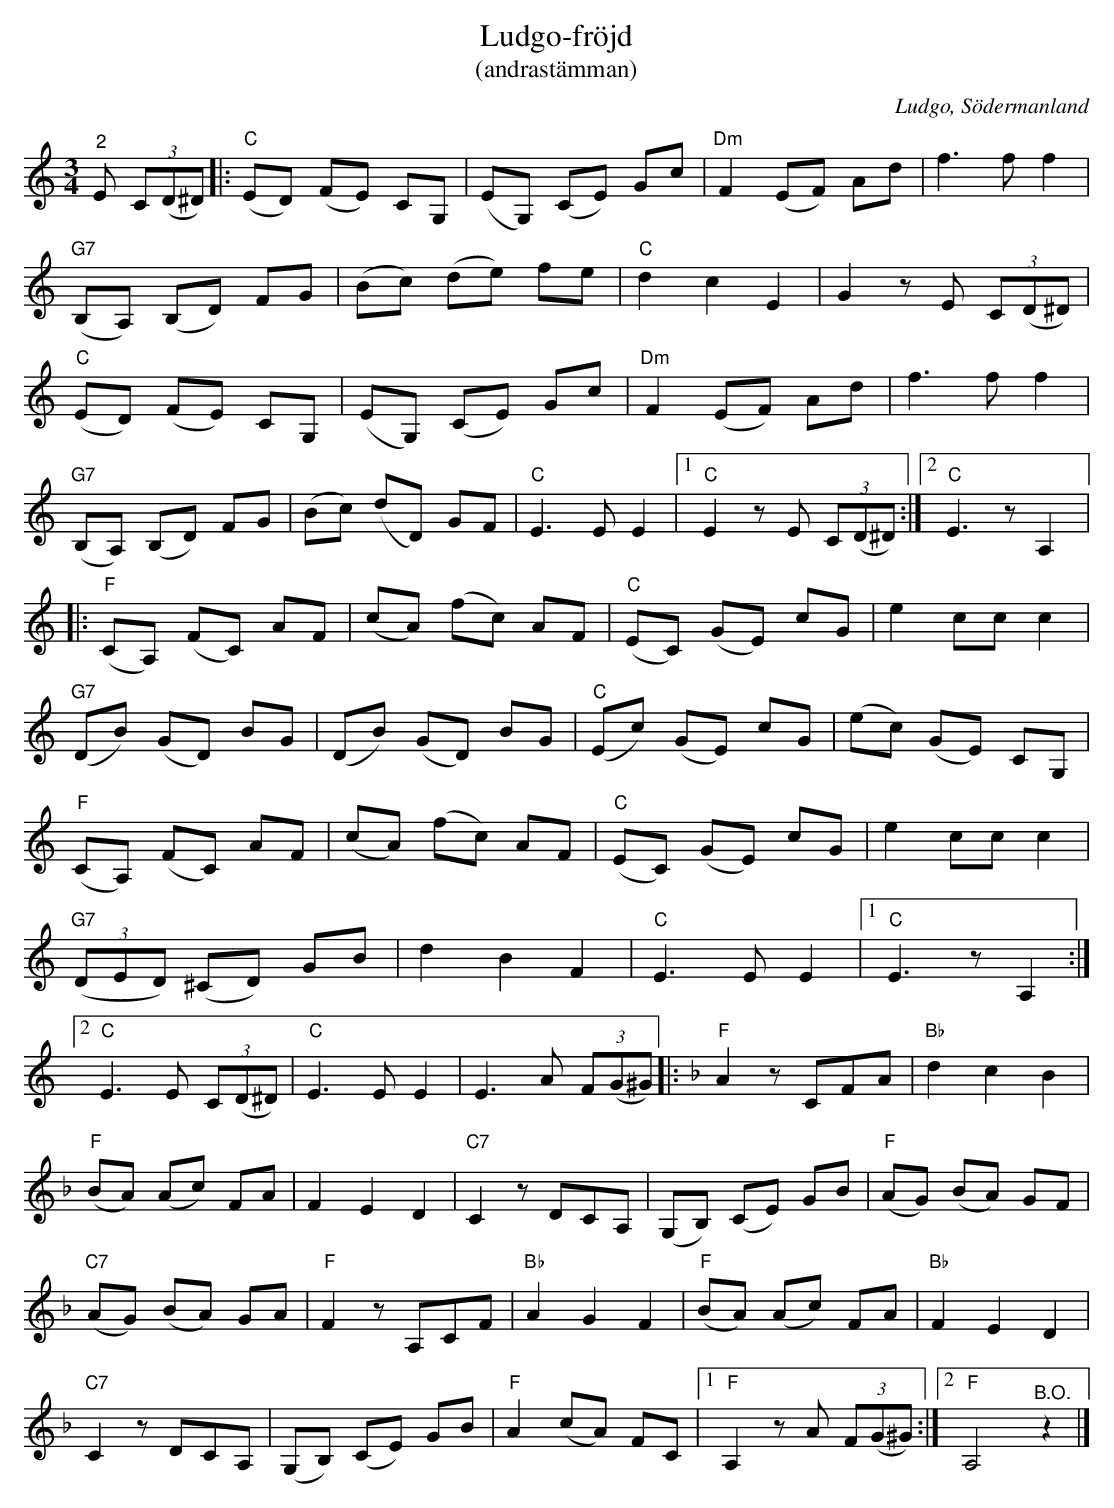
X:1
T:Ludgo-fröjd
T:(andrastämman)
O:Ludgo, Södermanland
L:1/8
M:3/4
K:C
V:2
"^2" E (3C(D^D) |:"C" (ED) (FE) CG, | (EG,) (CE) Gc |"Dm" F2 (EF) Ad | f3 f f2 |
"G7" (B,A,) (B,D) FG | (Bc) (de) fe |"C" d2 c2 E2 | G2 z E (3C(D^D) |
"C" (ED) (FE) CG, | (EG,) (CE) Gc |"Dm" F2 (EF) Ad | f3 f f2 |
"G7" (B,A,) (B,D) FG | (Bc) (dD) GF |"C" E3 E E2 |1 "C" E2 z E (3C(D^D) :|2"C" E3 z A,2 |:
"F" (CA,) (FC) AF | (cA) (fc) AF |"C" (EC) (GE) cG | e2 cc c2 |
"G7" (DB) (GD) BG | (DB) (GD) BG |"C" (Ec) (GE) cG | (ec) (GE) CG, |
"F" (CA,) (FC) AF | (cA) (fc) AF |"C" (EC) (GE) cG | e2 cc c2 |
"G7" (3(DED) (^CD) GB | d2 B2 F2 |"C" E3 E E2 |1"C" E3 z A,2 :|2
"C" E3 E (3C(D^D) |"C" E3 E E2 | E3 A (3F(G^G) |: [K:F]"F" A2 z CFA | "Bb" d2 c2 B2 |
"F" (BA) (Ac) FA | F2 E2 D2 | "C7" C2 z DCA, | (G,B,) (CE) GB |"F" (AG) (BA) GF |
"C7" (AG) (BA) GA | "F" F2 z A,CF | "Bb" A2 G2 F2 | "F" (BA) (Ac) FA | "Bb" F2 E2 D2 |
"C7" C2 z DCA, | (G,B,) (CE) GB |"F" A2 (cA) FC |1"F"  A,2 z A (3F(G^G) :|2 "F" A,4"^B.O." z2 |]
